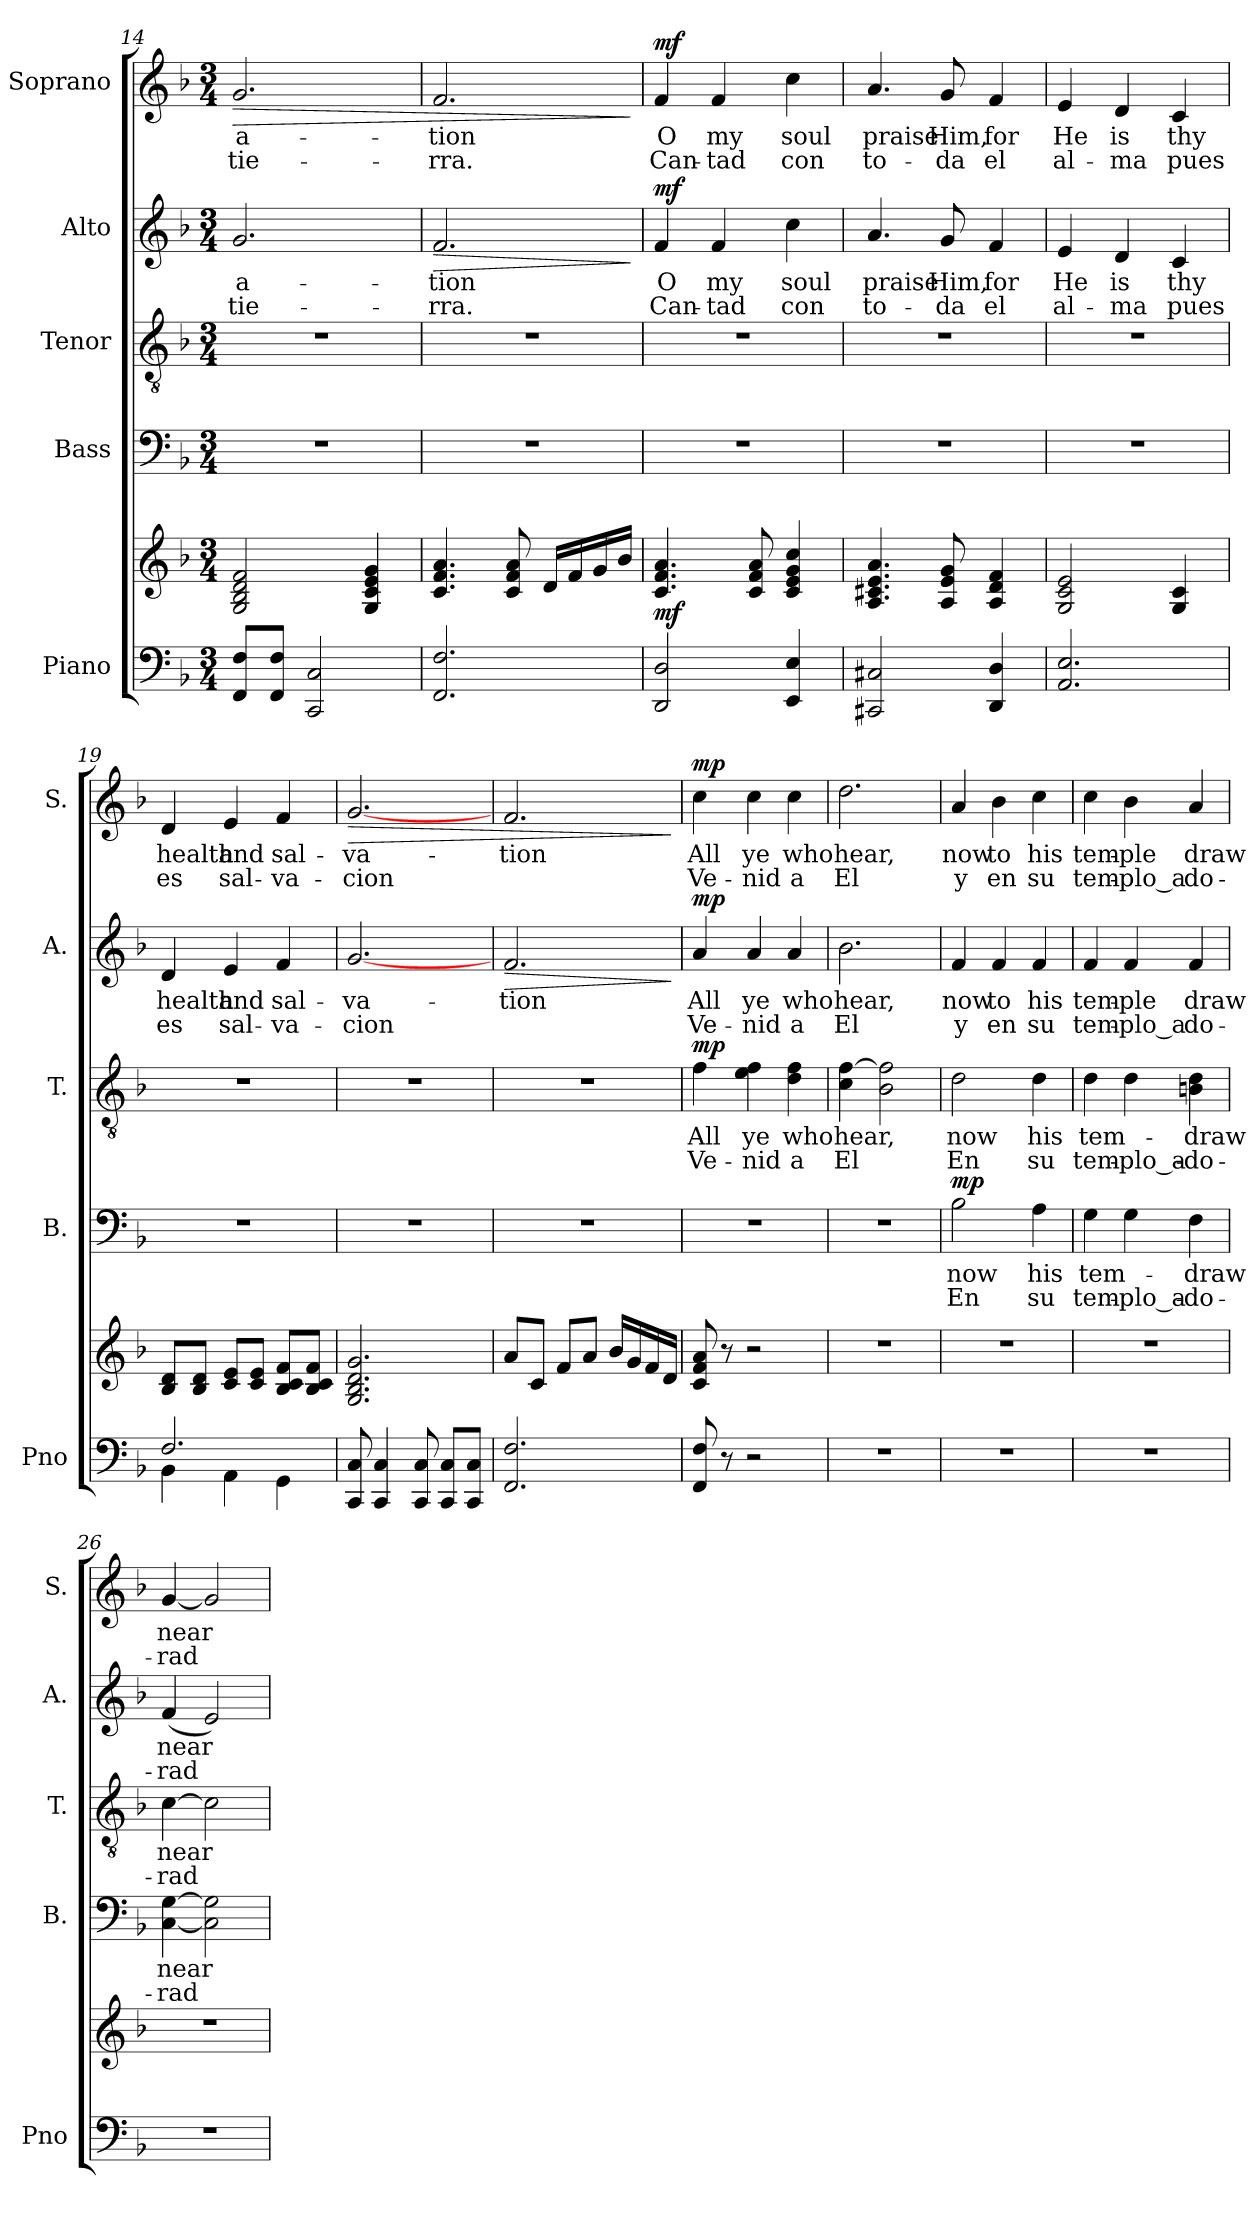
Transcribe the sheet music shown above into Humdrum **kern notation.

**kern	**kern	**dynam	**kern	**text	**text	**dynam	**kern	**text	**text	**dynam	**kern	**text	**text	**dynam	**kern	**text	**text	**dynam
*part5	*part5	*part5	*part4	*part4	*part4	*part4	*part3	*part3	*part3	*part3	*part2	*part2	*part2	*part2	*part1	*part1	*part1	*part1
*staff6	*staff5	*staff5/6	*staff4	*staff4	*staff4	*staff4	*staff3	*staff3	*staff3	*staff3	*staff2	*staff2	*staff2	*staff2	*staff1	*staff1	*staff1	*staff1
*I"Piano	*	*	*I"Bass	*	*	*	*I"Tenor	*	*	*	*I"Alto	*	*	*	*I"Soprano	*	*	*
*I'Pno	*	*	*I'B.	*	*	*	*I'T.	*	*	*	*I'A.	*	*	*	*I'S.	*	*	*
*clefF4	*clefG2	*	*clefF4	*	*	*	*clefGv2	*	*	*	*clefG2	*	*	*	*clefG2	*	*	*
*k[b-]	*k[b-]	*	*k[b-]	*	*	*	*k[b-]	*	*	*	*k[b-]	*	*	*	*k[b-]	*	*	*
*F:	*F:	*	*F:	*	*	*	*F:	*	*	*	*F:	*	*	*	*F:	*	*	*
*M3/4	*M3/4	*	*M3/4	*	*	*	*M3/4	*	*	*	*M3/4	*	*	*	*M3/4	*	*	*
=14	=14	=14	=14	=14	=14	=14	=14	=14	=14	=14	=14	=14	=14	=14	=14	=14	=14	=14
!	!	!	!	!	!	!	!	!	!	!	!	!	!	!	!	!	!	!LO:HP:b
8FF/ 8F/L	2G/ 2B-/ 2d/ 2f/	.	2.r	.	.	.	2.r	.	.	.	2.g/	-a-	tie-	.	2.g/	-a-	tie-	>
8FF/ 8F/J	.	.	.	.	.	.	.	.	.	.	.	.	.	.	.	.	.	.
2CC/ 2C/	.	.	.	.	.	.	.	.	.	.	.	.	.	.	.	.	.	.
.	4G/ 4c/ 4e/ 4g/	.	.	.	.	.	.	.	.	.	.	.	.	.	.	.	.	.
!!LO:PB:g=z
=15	=15	=15	=15	=15	=15	=15	=15	=15	=15	=15	=15	=15	=15	=15	=15	=15	=15	=15
!	!	!	!	!	!	!	!	!	!	!	!	!	!	!LO:HP:b	!	!	!	!
2.FF/ 2.F/	4.c/ 4.f/ 4.a/	.	2.r	.	.	.	2.r	.	.	.	2.f/	-tion	-rra.	>	2.f/	-tion	-rra.	.
.	8c/ 8f/ 8a/	.	.	.	.	.	.	.	.	.	.	.	.	.	.	.	.	.
.	16d/LL	.	.	.	.	.	.	.	.	.	.	.	.	.	.	.	.	.
.	16f/	.	.	.	.	.	.	.	.	.	.	.	.	.	.	.	.	.
.	16g/	.	.	.	.	.	.	.	.	.	.	.	.	.	.	.	.	.
.	16b-/JJ	.	.	.	.	.	.	.	.	.	.	.	.	.	.	.	.	.
.	.	.	.	.	.	.	.	.	.	.	.	.	.	]	.	.	.	]
=16	=16	=16	=16	=16	=16	=16	=16	=16	=16	=16	=16	=16	=16	=16	=16	=16	=16	=16
!	!	!LO:DY:a=2	!	!	!	!	!	!	!	!	!	!	!	!LO:DY:a	!	!	!	!LO:DY:b
2DD/ 2D/	4.c/ 4.f/ 4.a/	mf	2.r	.	.	.	2.r	.	.	.	4f/	O	Can-	mf	4f/	O	Can-	mf
.	.	.	.	.	.	.	.	.	.	.	4f/	my	-tad	.	4f/	my	-tad	.
.	8c/ 8f/ 8a/	.	.	.	.	.	.	.	.	.	.	.	.	.	.	.	.	.
4EE/ 4E/	4c/ 4e/ 4g/ 4cc/	.	.	.	.	.	.	.	.	.	4cc\	soul	con	.	4cc\	soul	con	.
=17	=17	=17	=17	=17	=17	=17	=17	=17	=17	=17	=17	=17	=17	=17	=17	=17	=17	=17
2CC#X/ 2C#X/	4.A/ 4.c#X/ 4.e/ 4.a/	.	2.r	.	.	.	2.r	.	.	.	4.a/	praise	to-	.	4.a/	praise	to-	.
.	8A/ 8e/ 8g/	.	.	.	.	.	.	.	.	.	8g/	Him,	-da	.	8g/	Him,	-da	.
4DD/ 4D/	4A/ 4d/ 4f/	.	.	.	.	.	.	.	.	.	4f/	for	el	.	4f/	for	el	.
=18	=18	=18	=18	=18	=18	=18	=18	=18	=18	=18	=18	=18	=18	=18	=18	=18	=18	=18
2.AA/ 2.E/	2G/ 2c/ 2e/	.	2.r	.	.	.	2.r	.	.	.	4e/	He	al-	.	4e/	He	al-	.
.	.	.	.	.	.	.	.	.	.	.	4d/	is	-ma	.	4d/	is	-ma	.
.	4G/ 4c/	.	.	.	.	.	.	.	.	.	4c/	thy	pues	.	4c/	thy	pues	.
=19	=19	=19	=19	=19	=19	=19	=19	=19	=19	=19	=19	=19	=19	=19	=19	=19	=19	=19
*^	*	*	*	*	*	*	*	*	*	*	*	*	*	*	*	*	*	*
2.F/	4BB-\	8B-/ 8d/L	.	2.r	.	.	.	2.r	.	.	.	4d/	health	es	.	4d/	health	es	.
.	.	8B-/ 8d/J	.	.	.	.	.	.	.	.	.	.	.	.	.	.	.	.	.
.	4AA\	8c/ 8e/L	.	.	.	.	.	.	.	.	.	4e/	and	sal-	.	4e/	and	sal-	.
.	.	8c/ 8e/J	.	.	.	.	.	.	.	.	.	.	.	.	.	.	.	.	.
.	4GG\	8B-/ 8c/ 8f/L	.	.	.	.	.	.	.	.	.	4f/	sal-	-va-	.	4f/	sal-	-va-	.
.	.	8B-/ 8c/ 8f/J	.	.	.	.	.	.	.	.	.	.	.	.	.	.	.	.	.
*v	*v	*	*	*	*	*	*	*	*	*	*	*	*	*	*	*	*	*	*
=20	=20	=20	=20	=20	=20	=20	=20	=20	=20	=20	=20	=20	=20	=20	=20	=20	=20	=20
!	!	!	!	!	!	!	!	!	!	!	!	!	!	!	!	!	!	!LO:HP:b
8CC/ 8C/	2.G/ 2.B-/ 2.d/ 2.g/	.	2.r	.	.	.	2.r	.	.	.	[2.g/	-va-	-cion	.	[2.g/	-va-	-cion	>
4CC/ 4C/	.	.	.	.	.	.	.	.	.	.	.	.	.	.	.	.	.	.
8CC/ 8C/	.	.	.	.	.	.	.	.	.	.	.	.	.	.	.	.	.	.
8CC/ 8C/L	.	.	.	.	.	.	.	.	.	.	.	.	.	.	.	.	.	.
8CC/ 8C/J	.	.	.	.	.	.	.	.	.	.	.	.	.	.	.	.	.	.
!!LO:LB:g=z
=21	=21	=21	=21	=21	=21	=21	=21	=21	=21	=21	=21	=21	=21	=21	=21	=21	=21	=21
!	!	!	!	!	!	!	!	!	!	!	!	!	!	!LO:HP:b	!	!	!	!
2.FF/ 2.F/	8a/L	.	2.r	.	.	.	2.r	.	.	.	2.f/	-tion	.	>	2.f/	-tion	.	.
.	8c/J	.	.	.	.	.	.	.	.	.	.	.	.	.	.	.	.	.
.	8f/L	.	.	.	.	.	.	.	.	.	.	.	.	.	.	.	.	.
.	8a/J	.	.	.	.	.	.	.	.	.	.	.	.	.	.	.	.	.
.	16b-/LL	.	.	.	.	.	.	.	.	.	.	.	.	.	.	.	.	.
.	16g/	.	.	.	.	.	.	.	.	.	.	.	.	.	.	.	.	.
.	16f/	.	.	.	.	.	.	.	.	.	.	.	.	.	.	.	.	.
.	16d/JJ	.	.	.	.	.	.	.	.	.	.	.	.	.	.	.	.	.
.	.	.	.	.	.	.	.	.	.	.	.	.	.	]	.	.	.	]
=22	=22	=22	=22	=22	=22	=22	=22	=22	=22	=22	=22	=22	=22	=22	=22	=22	=22	=22
!	!	!	!	!	!	!	!	!	!	!LO:DY:a	!	!	!	!LO:DY:a	!	!	!	!LO:DY:a
8FF/ 8F/	8c/ 8f/ 8a/	.	2.r	.	.	.	4f\	All	Ve-	mp	4a/	All	Ve-	mp	4cc\	All	Ve-	mp
8r	8r	.	.	.	.	.	.	.	.	.	.	.	.	.	.	.	.	.
2r	2r	.	.	.	.	.	4e\ 4f\	ye	-nid	.	4a/	ye	-nid	.	4cc\	ye	-nid	.
.	.	.	.	.	.	.	4d\ 4f\	who	a	.	4a/	who	a	.	4cc\	who	a	.
=23	=23	=23	=23	=23	=23	=23	=23	=23	=23	=23	=23	=23	=23	=23	=23	=23	=23	=23
2.r	2.r	.	2.r	.	.	.	4c\ [4f\	hear,	El	.	2.b-\	hear,	El	.	2.dd\	hear,	El	.
.	.	.	.	.	.	.	2B-\ 2f\]	.	.	.	.	.	.	.	.	.	.	.
=24	=24	=24	=24	=24	=24	=24	=24	=24	=24	=24	=24	=24	=24	=24	=24	=24	=24	=24
!	!	!	!	!	!	!LO:DY:a	!	!	!	!	!	!	!	!	!	!	!	!
2.r	2.r	.	2B-\	now	En	mp	2d\	now	En	.	4f/	now	y	.	4a/	now	y	.
.	.	.	.	.	.	.	.	.	.	.	4f/	to	en	.	4b-\	to	en	.
.	.	.	4A\	his	su	.	4d\	his	su	.	4f/	his	su	.	4cc\	his	su	.
=25	=25	=25	=25	=25	=25	=25	=25	=25	=25	=25	=25	=25	=25	=25	=25	=25	=25	=25
2.r	2.r	.	4G\	tem-	tem-	.	4d\	tem-	tem-	.	4f/	tem-	tem-	.	4cc\	tem-	tem-	.
.	.	.	4G\	.	-plo_a-	.	4d\	.	-plo_a-	.	4f/	-ple	-plo_a	.	4b-\	-ple	-plo_a	.
.	.	.	4F\	-draw	-do-	.	4Bn\ 4d\	-draw	-do-	.	4f/	draw	do-	.	4a/	draw	do-	.
=26	=26	=26	=26	=26	=26	=26	=26	=26	=26	=26	=26	=26	=26	=26	=26	=26	=26	=26
2.r	2.r	.	[4C\ [4G\	near	-rad	.	[4c\	near	-rad	.	(4f/	near	-rad	.	[4g/	near	-rad	.
.	.	.	2C\] 2G\]	.	.	.	2c\]	.	.	.	2e/)	.	.	.	2g/]	.	.	.
=	=	=	=	=	=	=	=	=	=	=	=	=	=	=	=	=	=	=
*-	*-	*-	*-	*-	*-	*-	*-	*-	*-	*-	*-	*-	*-	*-	*-	*-	*-	*-
